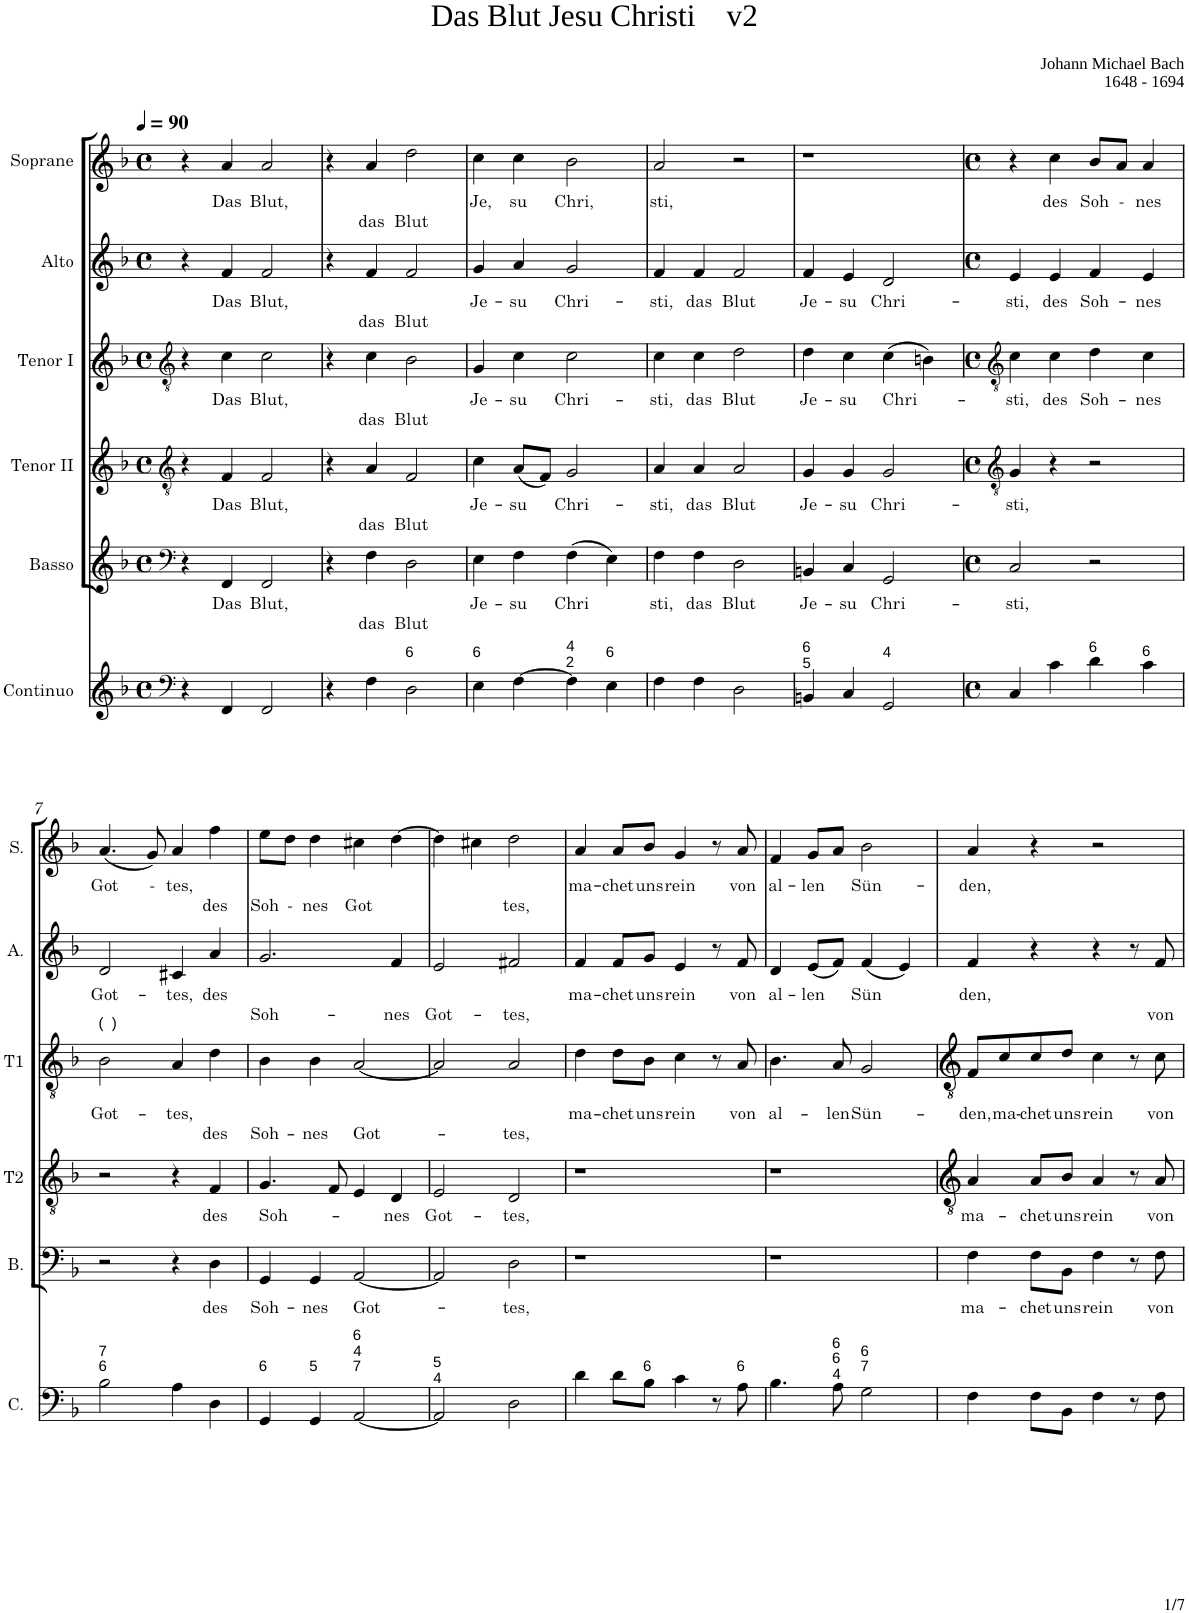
**kern	**kern	**text	**text	**kern	**text	**text	**kern	**text	**text	**kern	**text	**text	**kern	**text	**text
*part6	*part5	*part5	*part5	*part4	*part4	*part4	*part3	*part3	*part3	*part2	*part2	*part2	*part1	*part1	*part1
*staff6	*staff5	*staff5	*staff5	*staff4	*staff4	*staff4	*staff3	*staff3	*staff3	*staff2	*staff2	*staff2	*staff1	*staff1	*staff1
*I"Continuo	*I"Basso	*	*	*I"Tenor II	*	*	*I"Tenor I	*	*	*I"Alto	*	*	*I"Soprane	*	*
*I'C.	*I'B.	*	*	*I'T2	*	*	*I'T1	*	*	*I'A.	*	*	*I'S.	*	*
*clefF4	*clefF4	*	*	*clefGv2	*	*	*clefGv2	*	*	*clefG2	*	*	*clefG2	*	*
*	*Trd7c12	*	*	*	*	*	*	*	*	*	*	*	*	*	*
*k[b-]	*k[b-]	*	*	*k[b-]	*	*	*k[b-]	*	*	*k[b-]	*	*	*k[b-]	*	*
*F:	*F:	*	*	*F:	*	*	*F:	*	*	*F:	*	*	*F:	*	*
*M4/4	*M4/4	*	*	*M4/4	*	*	*M4/4	*	*	*M4/4	*	*	*M4/4	*	*
*met(c)	*met(c)	*	*	*met(c)	*	*	*met(c)	*	*	*met(c)	*	*	*met(c)	*	*
*MM90	*MM90	*	*	*MM90	*	*	*MM90	*	*	*MM90	*	*	*MM90	*	*
=1	=1	=1	=1	=1	=1	=1	=1	=1	=1	=1	=1	=1	=1	=1	=1
4r	4r	.	.	4r	.	.	4r	.	.	4r	.	.	4r	.	.
!	!	!LO:LY:b	!	!	!LO:LY:b	!	!	!LO:LY:b	!	!	!LO:LY:b	!	!	!LO:LY:b	!
4FF/	4FF/	Das	.	4F/	Das	.	4c\	Das	.	4f/	Das	.	4a/	Das	.
!	!	!LO:LY:b	!	!	!LO:LY:b	!	!	!LO:LY:b	!	!	!LO:LY:b	!	!	!LO:LY:b	!
2FF/	2FF/	Blut,	.	2F/	Blut,	.	2c\	Blut,	.	2f/	Blut,	.	2a/	Blut,	.
=2	=2	=2	=2	=2	=2	=2	=2	=2	=2	=2	=2	=2	=2	=2	=2
4r	4r	.	.	4r	.	.	4r	.	.	4r	.	.	4r	.	.
!	!	!	!LO:LY:b	!	!	!LO:LY:b	!	!	!LO:LY:b	!	!	!LO:LY:b	!	!	!LO:LY:b
4F\	4F\	.	das	4A/	.	das	4c\	.	das	4f/	.	das	4a/	.	das
!LO:TX:a:t=6	!	!	!	!	!	!	!	!	!	!	!	!	!	!	!
!	!	!	!LO:LY:b	!	!	!LO:LY:b	!	!	!LO:LY:b	!	!	!LO:LY:b	!	!	!LO:LY:b
2D\	2D\	.	Blut	2F/	.	Blut	2B-\	.	Blut	2f/	.	Blut	2dd\	.	Blut
=3	=3	=3	=3	=3	=3	=3	=3	=3	=3	=3	=3	=3	=3	=3	=3
!LO:TX:a:t=6	!	!	!	!	!	!	!	!	!	!	!	!	!	!	!
!	!	!LO:LY:b	!	!	!LO:LY:b	!	!	!LO:LY:b	!	!	!LO:LY:b	!	!	!LO:LY:b	!
4E\	4E\	Je-	.	4c\	Je-	.	4G/	Je-	.	4g/	Je-	.	4cc\	Je,	.
!	!	!LO:LY:b	!	!	!LO:LY:b	!	!	!LO:LY:b	!	!	!LO:LY:b	!	!	!LO:LY:b	!
[4F\	4F\	-su	.	(<8A/L	-su	.	4c\	-su	.	4a/	-su	.	4cc\	su	.
.	.	.	.	8F/J)	.	.	.	.	.	.	.	.	.	.	.
!LO:TX:a:t=4	!	!	!	!	!	!	!	!	!	!	!	!	!	!	!
!LO:TX:a:t=2	!	!	!	!	!	!	!	!	!	!	!	!	!	!	!
!	!	!LO:LY:b	!	!	!LO:LY:b	!	!	!LO:LY:b	!	!	!LO:LY:b	!	!	!LO:LY:b	!
4F\]	(>4F\	Chri	.	2G/	Chri-	.	2c\	Chri-	.	2g/	Chri-	.	2b-\	Chri,	.
!LO:TX:a:t=6	!	!	!	!	!	!	!	!	!	!	!	!	!	!	!
4E\	4E\)	.	.	.	.	.	.	.	.	.	.	.	.	.	.
=4	=4	=4	=4	=4	=4	=4	=4	=4	=4	=4	=4	=4	=4	=4	=4
!	!	!LO:LY:b	!	!	!LO:LY:b	!	!	!LO:LY:b	!	!	!LO:LY:b	!	!	!LO:LY:b	!
4F\	4F\	sti,	.	4A/	-sti,	.	4c\	-sti,	.	4f/	-sti,	.	2a/	sti,	.
!	!	!LO:LY:b	!	!	!LO:LY:b	!	!	!LO:LY:b	!	!	!LO:LY:b	!	!	!	!
4F\	4F\	das	.	4A/	das	.	4c\	das	.	4f/	das	.	.	.	.
!	!	!LO:LY:b	!	!	!LO:LY:b	!	!	!LO:LY:b	!	!	!LO:LY:b	!	!	!	!
2D\	2D\	Blut	.	2A/	Blut	.	2d\	Blut	.	2f/	Blut	.	2r	.	.
=5	=5	=5	=5	=5	=5	=5	=5	=5	=5	=5	=5	=5	=5	=5	=5
!LO:TX:a:t=6	!	!	!	!	!	!	!	!	!	!	!	!	!	!	!
!LO:TX:a:t=5	!	!	!	!	!	!	!	!	!	!	!	!	!	!	!
!	!	!LO:LY:b	!	!	!LO:LY:b	!	!	!LO:LY:b	!	!	!LO:LY:b	!	!	!	!
4BBn/	4BBn/	Je-	.	4G/	Je-	.	4d\	Je-	.	4f/	Je-	.	1r	.	.
!	!	!LO:LY:b	!	!	!LO:LY:b	!	!	!LO:LY:b	!	!	!LO:LY:b	!	!	!	!
4C/	4C/	-su	.	4G/	-su	.	4c\	-su	.	4e/	-su	.	.	.	.
!LO:TX:a:t=4	!	!	!	!	!	!	!	!	!	!	!	!	!	!	!
!	!	!LO:LY:b	!	!	!LO:LY:b	!	!	!LO:LY:b	!	!	!LO:LY:b	!	!	!	!
2GG/	2GG/	Chri-	.	2G/	Chri-	.	(>4c\	Chri-	.	2d/	Chri-	.	.	.	.
.	.	.	.	.	.	.	4Bn\)	.	.	.	.	.	.	.	.
=6	=6	=6	=6	=6	=6	=6	=6	=6	=6	=6	=6	=6	=6	=6	=6
*	*	*	*	*clefGv2	*	*	*clefGv2	*	*	*	*	*	*	*	*
*M4/4	*M4/4	*	*	*M4/4	*	*	*M4/4	*	*	*M4/4	*	*	*M4/4	*	*
*met(c)	*met(c)	*	*	*met(c)	*	*	*met(c)	*	*	*met(c)	*	*	*met(c)	*	*
!	!	!LO:LY:b	!	!	!LO:LY:b	!	!	!LO:LY:b	!	!	!LO:LY:b	!	!	!	!
4C/	2C/	-sti,	.	4G/	-sti,	.	4c\	-sti,	.	4e/	-sti,	.	4r	.	.
!	!	!	!	!	!	!	!	!LO:LY:b	!	!	!LO:LY:b	!	!	!LO:LY:b	!
4c\	.	.	.	4r	.	.	4c\	des	.	4e/	des	.	4cc\	des	.
!LO:TX:a:t=6	!	!	!	!	!	!	!	!	!	!	!	!	!	!	!
!	!	!	!	!	!	!	!	!LO:LY:b	!	!	!LO:LY:b	!	!	!LO:LY:b	!
4d\	2r	.	.	2r	.	.	4d\	Soh-	.	4f/	Soh-	.	8b-/L	Soh	.
!	!	!	!	!	!	!	!	!	!	!	!	!	!	!LO:LY:b	!
.	.	.	.	.	.	.	.	.	.	.	.	.	8a/J	-	.
!LO:TX:a:t=6	!	!	!	!	!	!	!	!	!	!	!	!	!	!	!
!	!	!	!	!	!	!	!	!LO:LY:b	!	!	!LO:LY:b	!	!	!LO:LY:b	!
4c\	.	.	.	.	.	.	4c\	-nes	.	4e/	-nes	.	4a/	nes	.
!!LO:LB:g=z
=7	=7	=7	=7	=7	=7	=7	=7	=7	=7	=7	=7	=7	=7	=7	=7
!	!	!	!	!	!	!	!LO:TX:a:t=(  )	!	!	!	!	!	!	!	!
!LO:TX:a:t=6	!	!	!	!	!	!	!	!	!	!	!	!	!	!	!
!LO:TX:a:t=7	!	!	!	!	!	!	!	!	!	!	!	!	!	!	!
!	!	!	!	!	!	!	!	!LO:LY:b	!	!	!LO:LY:b	!	!	!LO:LY:b	!
2B-\	2r	.	.	2r	.	.	2B-\	Got-	.	2d/	Got-	.	(<4.a/	Got	.
!	!	!	!	!	!	!	!	!	!	!	!	!	!	!LO:LY:b	!
.	.	.	.	.	.	.	.	.	.	.	.	.	8g/)	-	.
!	!	!	!	!	!	!	!	!LO:LY:b	!	!	!LO:LY:b	!	!	!LO:LY:b	!
4A\	4r	.	.	4r	.	.	4A/	-tes,	.	4c#X/	-tes,	.	4a/	tes,	.
!	!	!LO:LY:b	!	!	!LO:LY:b	!	!	!	!LO:LY:b	!	!LO:LY:b	!	!	!	!LO:LY:b
4D\	4D\	des	.	4F/	des	.	4d\	.	des	4a/	des	.	4ff\	.	des
=8	=8	=8	=8	=8	=8	=8	=8	=8	=8	=8	=8	=8	=8	=8	=8
!LO:TX:a:t=6	!	!	!	!	!	!	!	!	!	!	!	!	!	!	!
!	!	!LO:LY:b	!	!	!LO:LY:b	!	!	!	!LO:LY:b	!	!	!LO:LY:b	!	!	!LO:LY:b
4GG/	4GG/	Soh-	.	4.G/	Soh-	.	4B-\	.	Soh-	2.g/	.	Soh-	8ee\L	.	Soh
!	!	!	!	!	!	!	!	!	!	!	!	!	!	!	!LO:LY:b
.	.	.	.	.	.	.	.	.	.	.	.	.	8dd\J	.	-
!LO:TX:a:t=5	!	!	!	!	!	!	!	!	!	!	!	!	!	!	!
!	!	!LO:LY:b	!	!	!	!	!	!	!LO:LY:b	!	!	!	!	!	!LO:LY:b
4GG/	4GG/	-nes	.	.	.	.	4B-\	.	-nes	.	.	.	4dd\	.	nes
.	.	.	.	8F/	.	.	.	.	.	.	.	.	.	.	.
!LO:TX:a:t=7	!	!	!	!	!	!	!	!	!	!	!	!	!	!	!
!LO:TX:a:t=6	!	!	!	!	!	!	!	!	!	!	!	!	!	!	!
!LO:TX:a:t=4	!	!	!	!	!	!	!	!	!	!	!	!	!	!	!
!	!	!LO:LY:b	!	!	!	!	!	!	!LO:LY:b	!	!	!	!	!	!LO:LY:b
[2AA/	[2AA/	Got-	.	4E/	.	.	[2A/	.	Got-	.	.	.	4cc#X\	.	Got
!	!	!	!	!	!LO:LY:b	!	!	!	!	!	!	!LO:LY:b	!	!	!
.	.	.	.	4D/	-nes	.	.	.	.	4f/	.	-nes	[4dd\	.	.
=9	=9	=9	=9	=9	=9	=9	=9	=9	=9	=9	=9	=9	=9	=9	=9
!LO:TX:a:t=5	!	!	!	!	!	!	!	!	!	!	!	!	!	!	!
!LO:TX:a:t=4	!	!	!	!	!	!	!	!	!	!	!	!	!	!	!
!	!	!	!	!	!LO:LY:b	!	!	!	!	!	!	!LO:LY:b	!	!	!
2AA/]	2AA/]	.	.	2E/	Got-	.	2A/]	.	.	2e/	.	Got-	4dd\]	.	.
.	.	.	.	.	.	.	.	.	.	.	.	.	4cc#X\	.	.
!	!	!LO:LY:b	!	!	!LO:LY:b	!	!	!	!LO:LY:b	!	!	!LO:LY:b	!	!	!LO:LY:b
2D\	2D\	-tes,	.	2D/	-tes,	.	2A/	.	-tes,	2f#X/	.	-tes,	2dd\	.	tes,
=10	=10	=10	=10	=10	=10	=10	=10	=10	=10	=10	=10	=10	=10	=10	=10
!	!	!	!	!	!	!	!	!LO:LY:b	!	!	!LO:LY:b	!	!	!LO:LY:b	!
4d\	1r	.	.	1r	.	.	4d\	ma-	.	4f/	ma-	.	4a/	ma-	.
!	!	!	!	!	!	!	!	!LO:LY:b	!	!	!LO:LY:b	!	!	!LO:LY:b	!
8d\L	.	.	.	.	.	.	8d\L	-chet	.	8f/L	-chet	.	8a/L	-chet	.
!LO:TX:a:t=6	!	!	!	!	!	!	!	!	!	!	!	!	!	!	!
!	!	!	!	!	!	!	!	!LO:LY:b	!	!	!LO:LY:b	!	!	!LO:LY:b	!
8B-\J	.	.	.	.	.	.	8B-\J	uns	.	8g/J	uns	.	8b-/J	uns	.
!	!	!	!	!	!	!	!	!LO:LY:b	!	!	!LO:LY:b	!	!	!LO:LY:b	!
4c\	.	.	.	.	.	.	4c\	rein	.	4e/	rein	.	4g/	rein	.
8r	.	.	.	.	.	.	8r	.	.	8r	.	.	8r	.	.
!LO:TX:a:t=6	!	!	!	!	!	!	!	!	!	!	!	!	!	!	!
!	!	!	!	!	!	!	!	!LO:LY:b	!	!	!LO:LY:b	!	!	!LO:LY:b	!
8A\	.	.	.	.	.	.	8A/	von	.	8f/	von	.	8a/	von	.
=11	=11	=11	=11	=11	=11	=11	=11	=11	=11	=11	=11	=11	=11	=11	=11
!	!	!	!	!	!	!	!	!LO:LY:b	!	!	!LO:LY:b	!	!	!LO:LY:b	!
4.B-\	1r	.	.	1r	.	.	4.B-\	al-	.	4d/	al-	.	4f/	al-	.
!	!	!	!	!	!	!	!	!	!	!	!LO:LY:b	!	!	!LO:LY:b	!
.	.	.	.	.	.	.	.	.	.	(<8e/L	-len	.	8g/L	-len	.
!LO:TX:a:t=6	!	!	!	!	!	!	!	!	!	!	!	!	!	!	!
!LO:TX:a:t=4	!	!	!	!	!	!	!	!	!	!	!	!	!	!	!
!LO:TX:a:t=6	!	!	!	!	!	!	!	!	!	!	!	!	!	!	!
!	!	!	!	!	!	!	!	!LO:LY:b	!	!	!	!	!	!	!
8A\	.	.	.	.	.	.	8A/	-len	.	8f/J)	.	.	8a/J	.	.
!LO:TX:a:t=7	!	!	!	!	!	!	!	!	!	!	!	!	!	!	!
!LO:TX:a:t=6	!	!	!	!	!	!	!	!	!	!	!	!	!	!	!
!	!	!	!	!	!	!	!	!LO:LY:b	!	!	!LO:LY:b	!	!	!LO:LY:b	!
2G\	.	.	.	.	.	.	2G/	Sün-	.	(<4f/	Sün	.	2b-\	Sün-	.
.	.	.	.	.	.	.	.	.	.	4e/)	.	.	.	.	.
=12	=12	=12	=12	=12	=12	=12	=12	=12	=12	=12	=12	=12	=12	=12	=12
!	!	!LO:LY:b	!	!	!LO:LY:b	!	!	!LO:LY:b	!	!	!LO:LY:b	!	!	!LO:LY:b	!
4F\	4F\	ma-	.	4A/	ma-	.	8F/L	-den,	.	4f/	den,	.	4a/	-den,	.
!	!	!	!	!	!	!	!	!LO:LY:b	!	!	!	!	!	!	!
.	.	.	.	.	.	.	8c/	ma-	.	.	.	.	.	.	.
!	!	!LO:LY:b	!	!	!LO:LY:b	!	!	!LO:LY:b	!	!	!	!	!	!	!
8F\L	8F\L	-chet	.	8A/L	-chet	.	8c/	-chet	.	4r	.	.	4r	.	.
!	!	!LO:LY:b	!	!	!LO:LY:b	!	!	!LO:LY:b	!	!	!	!	!	!	!
8BB-\J	8BB-\J	uns	.	8B-/J	uns	.	8d/J	uns	.	.	.	.	.	.	.
!	!	!LO:LY:b	!	!	!LO:LY:b	!	!	!LO:LY:b	!	!	!	!	!	!	!
4F\	4F\	rein	.	4A/	rein	.	4c\	rein	.	4r	.	.	2r	.	.
8r	8r	.	.	8r	.	.	8r	.	.	8r	.	.	.	.	.
!	!	!LO:LY:b	!	!	!LO:LY:b	!	!	!LO:LY:b	!	!	!	!LO:LY:b	!	!	!
8F\	8F\	von	.	8A/	von	.	8c\	von	.	8f/	.	von	.	.	.
=	=	=	=	=	=	=	=	=	=	=	=	=	=	=	=
*-	*-	*-	*-	*-	*-	*-	*-	*-	*-	*-	*-	*-	*-	*-	*-
